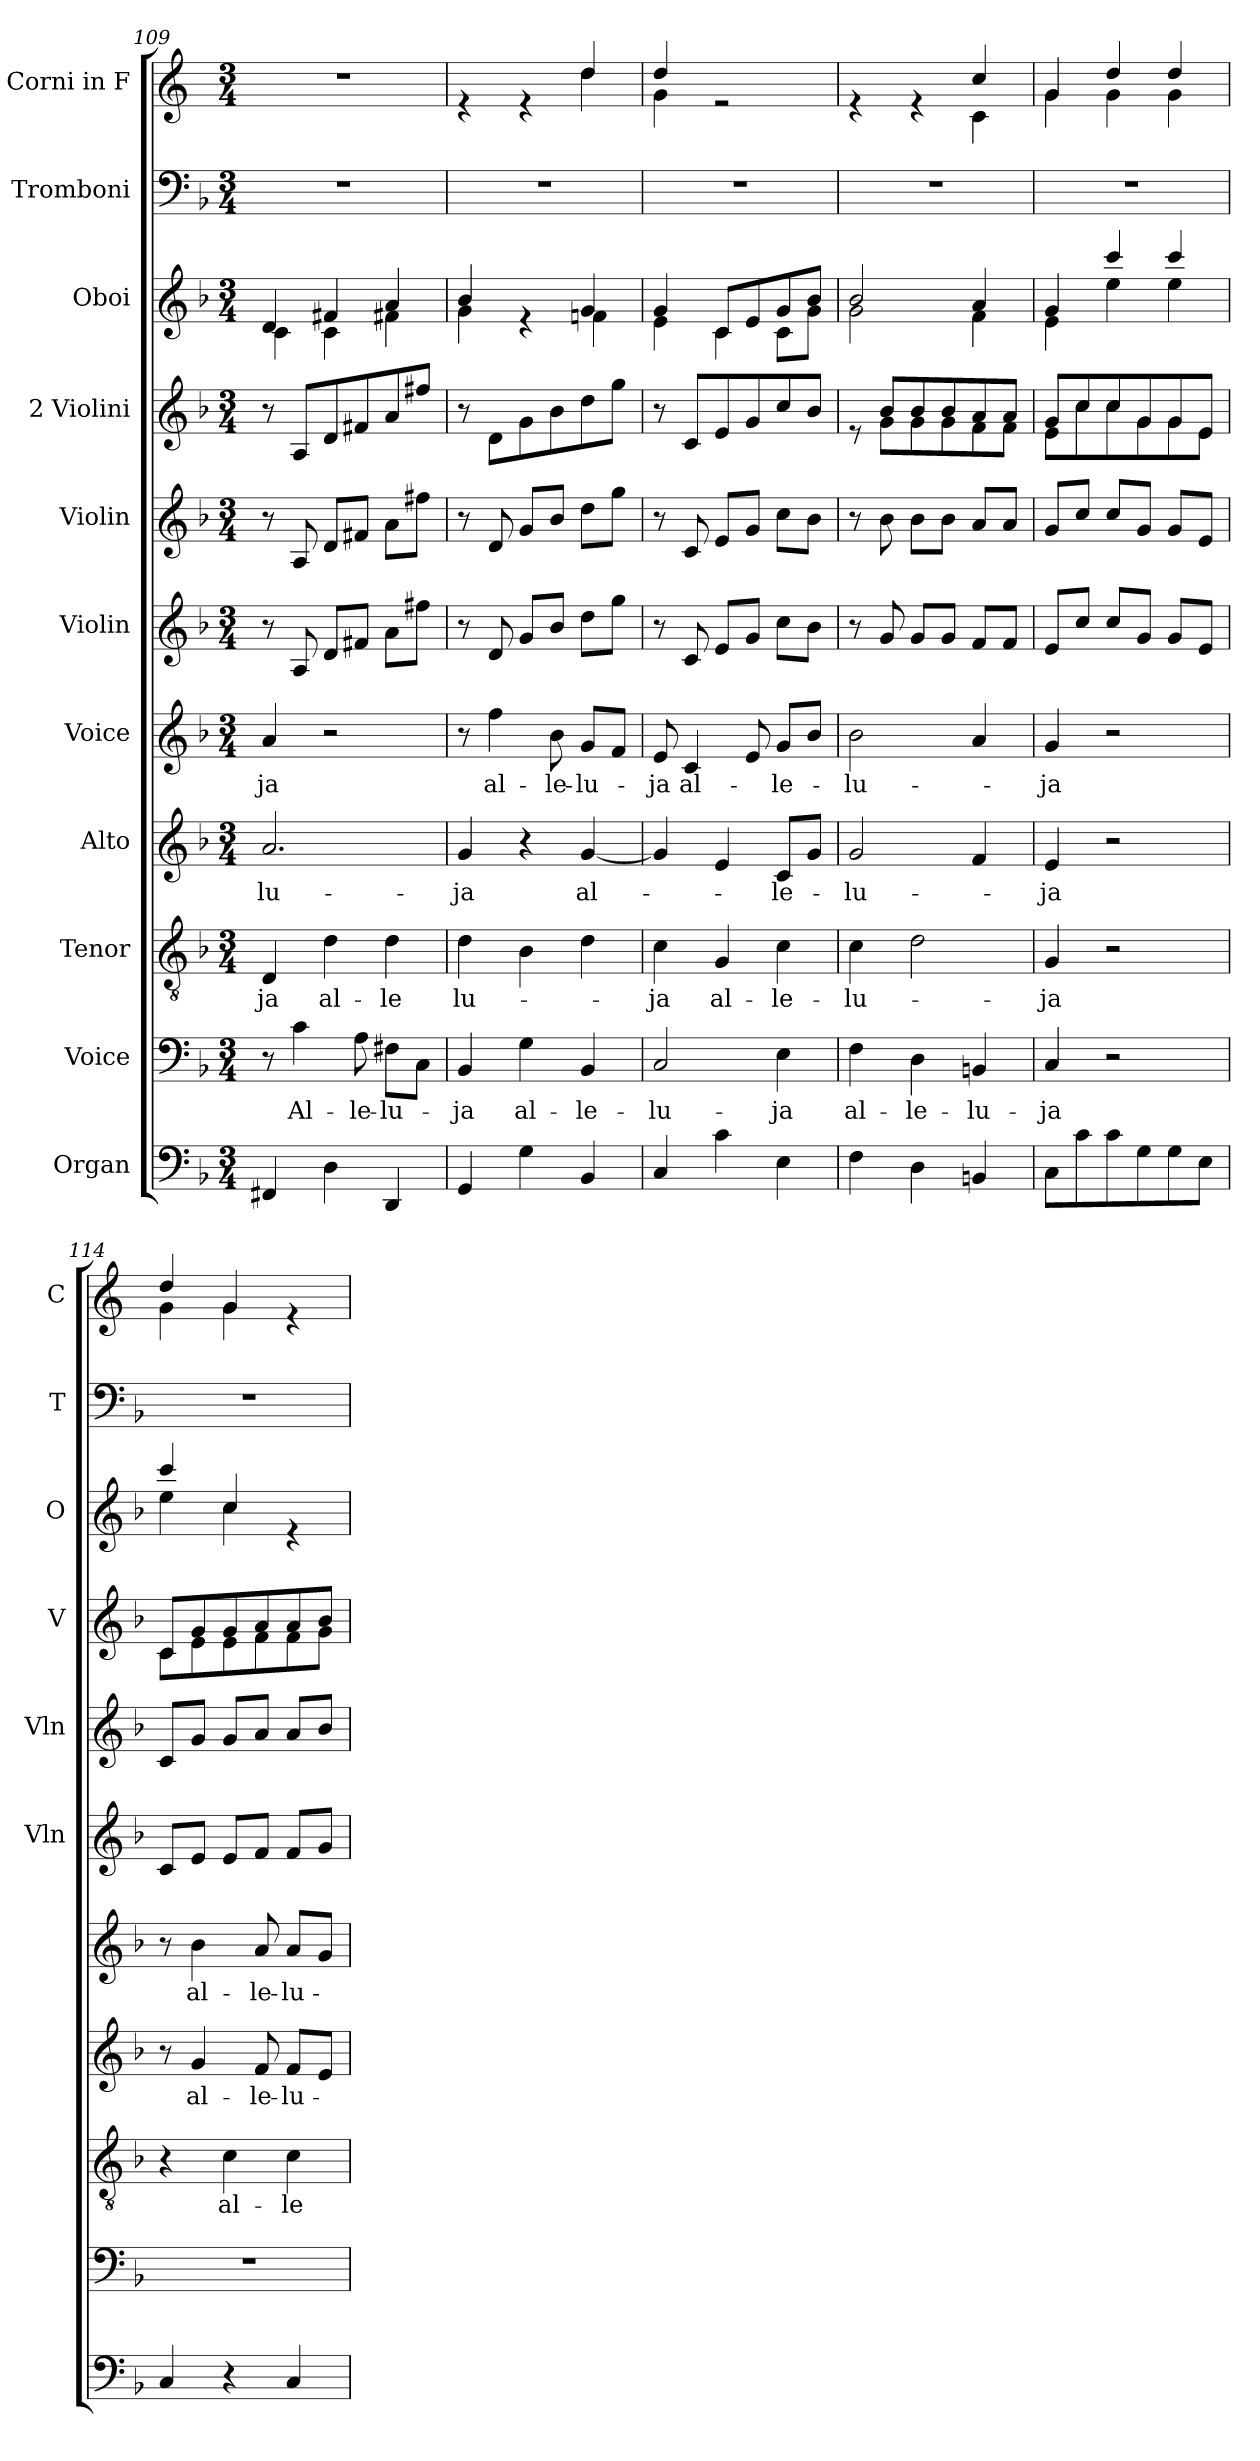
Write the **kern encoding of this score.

**kern	**kern	**text	**kern	**text	**kern	**text	**kern	**text	**kern	**kern	**kern	**kern	**kern	**kern
*part11	*part10	*part10	*part9	*part9	*part8	*part8	*part7	*part7	*part6	*part5	*part4	*part3	*part2	*part1
*staff11	*staff10	*staff10	*staff9	*staff9	*staff8	*staff8	*staff7	*staff7	*staff6	*staff5	*staff4	*staff3	*staff2	*staff1
*I"Organ	*I"Voice	*	*I"Tenor	*	*I"Alto	*	*I"Voice	*	*I"Violin	*I"Violin	*I"2 Violini	*I"Oboi	*I"Tromboni	*I"Corni in F
*	*	*	*	*	*	*	*	*	*I'Vln	*I'Vln	*I'V	*I'O	*I'T	*I'C
*clefF4	*clefF4	*	*clefGv2	*	*clefG2	*	*clefG2	*	*clefG2	*clefG2	*clefG2	*clefG2	*clefF4	*clefG2
*	*	*	*	*	*	*	*	*	*	*	*	*	*	*ITrd4c7
*k[b-]	*k[b-]	*	*k[b-]	*	*k[b-]	*	*k[b-]	*	*k[b-]	*k[b-]	*k[b-]	*k[b-]	*k[b-]	*k[b-]
*M3/4	*M3/4	*	*M3/4	*	*M3/4	*	*M3/4	*	*M3/4	*M3/4	*M3/4	*M3/4	*M3/4	*M3/4
=109	=109	=109	=109	=109	=109	=109	=109	=109	=109	=109	=109	=109	=109	=109
!	!	!	!	!LO:LY:b	!	!LO:LY:b	!	!LO:LY:b	!	!	!	!	!	!
*	*	*	*	*	*	*	*	*	*	*	*	*^	*	*
4FF#X/	8r	.	4D/	-ja	2.a/	-lu-	4a/	-ja	8r	8r	8r	4d/	4c\	2.r	2.r
!	!	!LO:LY:b	!	!	!	!	!	!	!	!	!	!	!	!	!
.	4c\	Al-	.	.	.	.	.	.	8A/	8A/	8A/L	.	.	.	.
!	!	!	!	!LO:LY:b	!	!	!	!	!	!	!	!	!	!	!
4D\	.	.	4d\	al-	.	.	2r	.	8d/L	8d/L	8d/	4f#X/	4c\	.	.
!	!	!LO:LY:b	!	!	!	!	!	!	!	!	!	!	!	!	!
.	8A\	-le-	.	.	.	.	.	.	8f#X/J	8f#X/J	8f#X/	.	.	.	.
!	!	!LO:LY:b	!	!LO:LY:b	!	!	!	!	!	!	!	!	!	!	!
4DD/	8F#X\L	-lu-	4d\	-le	.	.	.	.	8a\L	8a\L	8a/	4a/	4f#X\	.	.
.	8C\J	.	.	.	.	.	.	.	8ff#X\J	8ff#X\J	8ff#X/J	.	.	.	.
=110	=110	=110	=110	=110	=110	=110	=110	=110	=110	=110	=110	=110	=110	=110	=110
!	!	!LO:LY:b	!	!LO:LY:b	!	!LO:LY:b	!	!	!	!	!	!	!	!	!
*	*	*	*	*	*	*	*	*	*	*	*	*	*	*	*^
4GG/	4BB-/	-ja	4d\	lu-	4g/	-ja	8r	.	8r	8r	8r	4b-/	4g\	2.r	4re	2ryy
!	!	!	!	!	!	!	!	!LO:LY:b	!	!	!	!	!	!	!	!
.	.	.	.	.	.	.	4ff\	al-	8d/	8d/	8d\L	.	.	.	.	.
!	!	!LO:LY:b	!	!	!	!	!	!	!	!	!	!	!	!	!	!
4G\	4G\	al-	4B-\	.	4r	.	.	.	8g/L	8g/L	8g\	4re	4ryy	.	4re	.
!	!	!	!	!	!	!	!	!LO:LY:b	!	!	!	!	!	!	!	!
.	.	.	.	.	.	.	8b-\	-le-	8b-/J	8b-/J	8b-\	.	.	.	.	.
!	!	!LO:LY:b	!	!	!	!LO:LY:b	!	!LO:LY:b	!	!	!	!	!	!	!	!
4BB-/	4BB-/	-le-	4d\	.	[4g/	al-	8g/L	-lu-	8dd\L	8dd\L	8dd\	4g/	4fn\	.	4g/	4g\
.	.	.	.	.	.	.	8f/J	.	8gg\J	8gg\J	8gg\J	.	.	.	.	.
=111	=111	=111	=111	=111	=111	=111	=111	=111	=111	=111	=111	=111	=111	=111	=111	=111
!	!	!LO:LY:b	!	!LO:LY:b	!	!	!	!LO:LY:b	!	!	!	!	!	!	!	!
4C/	2C/	-lu-	4c\	-ja	4g/]	.	8e/	-ja	8r	8r	8r	4g/	4e\	2.r	4g/	4c\
!	!	!	!	!	!	!	!	!LO:LY:b	!	!	!	!	!	!	!	!
.	.	.	.	.	.	.	4c/	al-	8c/	8c/	8c/L	.	.	.	.	.
!	!	!	!	!LO:LY:b	!	!	!	!	!	!	!	!	!	!	!	!
4c\	.	.	4G/	al-	4e/	.	.	.	8e/L	8e/L	8e/	8c/L	4c\	.	2re	2ryy
.	.	.	.	.	.	.	8e/	.	8g/J	8g/J	8g/	8e/	.	.	.	.
!	!	!LO:LY:b	!	!LO:LY:b	!	!LO:LY:b	!	!LO:LY:b	!	!	!	!	!	!	!	!
4E\	4E\	-ja	4c\	-le-	8c/L	-le-	8g/L	-le-	8cc\L	8cc\L	8cc/	8g/	8c\L	.	.	.
.	.	.	.	.	8g/J	.	8b-/J	.	8b-\J	8b-\J	8b-/J	8b-/J	8g\J	.	.	.
=112	=112	=112	=112	=112	=112	=112	=112	=112	=112	=112	=112	=112	=112	=112	=112	=112
!	!	!LO:LY:b	!	!LO:LY:b	!	!LO:LY:b	!	!LO:LY:b	!	!	!	!	!	!	!	!
*	*	*	*	*	*	*	*	*	*	*	*^	*	*	*	*	*
4F\	4F\	al-	4c\	-lu-	2g/	-lu-	2b-\	-lu-	8r	8r	8re	8ryy	2b-/	2g\	2.r	4re	2ryy
.	.	.	.	.	.	.	.	.	8g/	8b-\	8b-/L	8g\L	.	.	.	.	.
!	!	!LO:LY:b	!	!	!	!	!	!	!	!	!	!	!	!	!	!	!
4D\	4D\	-le-	2d\	.	.	.	.	.	8g/L	8b-\L	8b-/	8g\	.	.	.	4re	.
.	.	.	.	.	.	.	.	.	8g/J	8b-\J	8b-/	8g\	.	.	.	.	.
!	!	!LO:LY:b	!	!	!	!	!	!	!	!	!	!	!	!	!	!	!
4BBn/	4BBn/	-lu-	.	.	4f/	.	4a/	.	8f/L	8a/L	8a/	8f\	4a/	4f\	.	4f/	4F\
.	.	.	.	.	.	.	.	.	8f/J	8a/J	8a/J	8f\J	.	.	.	.	.
=113	=113	=113	=113	=113	=113	=113	=113	=113	=113	=113	=113	=113	=113	=113	=113	=113	=113
!	!	!LO:LY:b	!	!LO:LY:b	!	!LO:LY:b	!	!LO:LY:b	!	!	!	!	!	!	!	!	!
8C\L	4C/	-ja	4G/	-ja	4e/	-ja	4g/	-ja	8e/L	8g/L	8g/L	8e\L	4g/	4e\	2.r	4c/	4c\
8c\	.	.	.	.	.	.	.	.	8cc/J	8cc/J	8cc/	8cc\	.	.	.	.	.
8c\	2r	.	2r	.	2r	.	2r	.	8cc/L	8cc/L	8cc/	8cc\	4ccc/	4ee\	.	4g/	4c\
8G\	.	.	.	.	.	.	.	.	8g/J	8g/J	8g/	8g\	.	.	.	.	.
8G\	.	.	.	.	.	.	.	.	8g/L	8g/L	8g/	8g\	4ccc/	4ee\	.	4g/	4c\
8E\J	.	.	.	.	.	.	.	.	8e/J	8e/J	8e/J	8e\J	.	.	.	.	.
=114	=114	=114	=114	=114	=114	=114	=114	=114	=114	=114	=114	=114	=114	=114	=114	=114	=114
4C/	2.r	.	4r	.	8r	.	8r	.	8c/L	8c/L	8c/L	8c\L	4ccc/	4ee\	2.r	4g/	4c\
!	!	!	!	!	!	!LO:LY:b	!	!LO:LY:b	!	!	!	!	!	!	!	!	!
.	.	.	.	.	4g/	al-	4b-\	al-	8e/J	8g/J	8g/	8e\	.	.	.	.	.
!	!	!	!	!LO:LY:b	!	!	!	!	!	!	!	!	!	!	!	!	!
4r	.	.	4c\	al-	.	.	.	.	8e/L	8g/L	8g/	8e\	4cc/	4cc\	.	4c/	4c\
!	!	!	!	!	!	!LO:LY:b	!	!LO:LY:b	!	!	!	!	!	!	!	!	!
.	.	.	.	.	8f/	-le-	8a/	-le-	8f/J	8a/J	8a/	8f\	.	.	.	.	.
!	!	!	!	!LO:LY:b	!	!LO:LY:b	!	!LO:LY:b	!	!	!	!	!	!	!	!	!
4C/	.	.	4c\	-le-	8f/L	-lu-	8a/L	-lu-	8f/L	8a/L	8a/	8f\	4re	4ryy	.	4re	4ryy
.	.	.	.	.	8e/J	.	8g/J	.	8g/J	8b-/J	8b-/J	8g\J	.	.	.	.	.
*	*	*	*	*	*	*	*	*	*	*	*v	*v	*	*	*	*v	*v
*	*	*	*	*	*	*	*	*	*	*	*	*v	*v	*	*
=	=	=	=	=	=	=	=	=	=	=	=	=	=	=
*-	*-	*-	*-	*-	*-	*-	*-	*-	*-	*-	*-	*-	*-	*-
